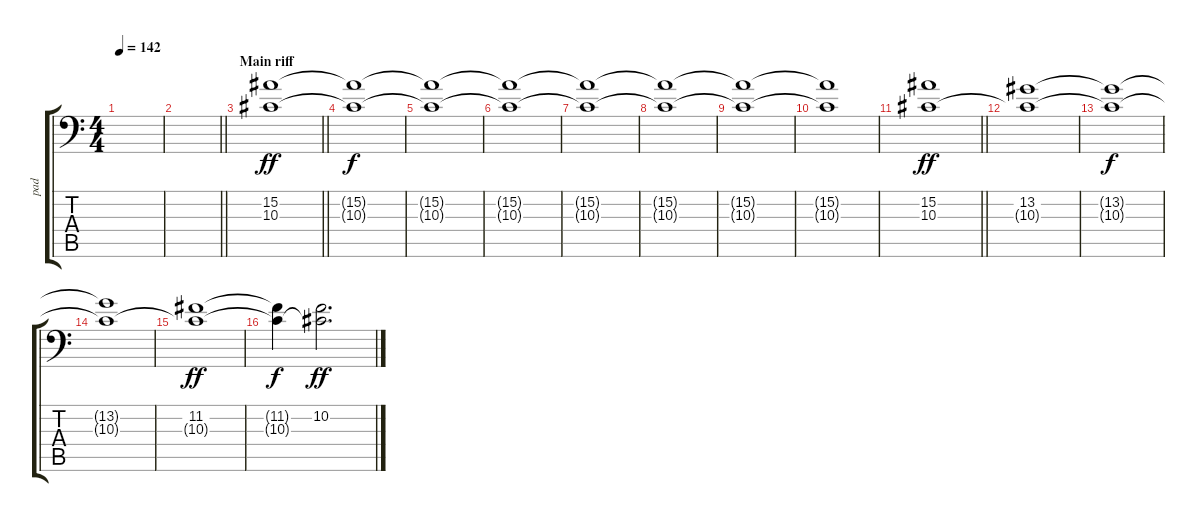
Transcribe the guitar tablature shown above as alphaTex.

\track ("pad" "pad") {instrument pad2warm}
\staff {score tabs}
\tuning (C4 G3 Eb3 Bb2 F2 Bb1) {hide}
\ts (4 4)
\tempo 142
\clef f4
\ks c
|
\barLineRight lightlight
|
\section ("" "Main riff")
\barLineRight lightlight
(15.2 10.3).1{dy ff} |
(15.2{t} 10.3{t}).1{dy f} |
(15.2{t} 10.3{t}).1 |
(15.2{t} 10.3{t}).1 |
(15.2{t} 10.3{t}).1 |
(15.2{t} 10.3{t}).1 |
(15.2{t} 10.3{t}).1 |
(15.2{t} 10.3{t}).1 |
\barLineRight lightlight
(15.2 10.3).1{dy ff} |
(13.2 10.3{t}).1 |
(13.2{t} 10.3{t}).1{dy f} |
(13.2{t} 10.3{t}).1 |
(11.2 10.3{t}).1{dy ff} |
(11.2{t} 10.3{t}).4{dy f} (10.2 10.3{t}).2{d dy ff}
